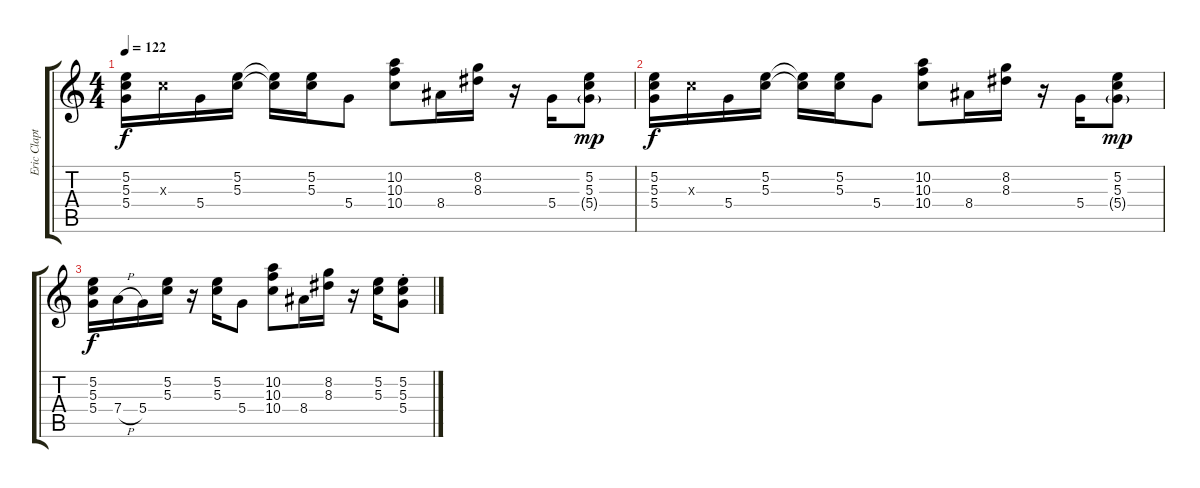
\track ("Eric Clapton - Guitar 2" "Eric Clapt") {instrument electricguitarclean}
\staff {score tabs}
\tuning (E4 B3 G3 D3 A2 E2) {hide}
\ts (4 4)
\tempo 122
\clef g2
\ks c
(5.2 5.3 5.4).16{dy f} 5.3{x}.16 5.4.16 (5.2 5.3).16 (5.2{t} 5.3{t}).16 (5.2 5.3).16 5.4.8 (10.2 10.3 10.4).8 8.4.16 (8.2 8.3).16 r.16 5.4.16 (5.2 5.3 5.4{g}).8{dy mp} |
(5.2 5.3 5.4).16{dy f} 5.3{x}.16 5.4.16 (5.2 5.3).16 (5.2{t} 5.3{t}).16 (5.2 5.3).16 5.4.8 (10.2 10.3 10.4).8 8.4.16 (8.2 8.3).16 r.16 5.4.16 (5.2 5.3 5.4{g}).8{dy mp} |
(5.2 5.3 5.4).16{dy f} 7.4{h}.16 5.4.16 (5.2 5.3).16 r.16 (5.2 5.3).16 5.4.8 (10.2 10.3 10.4).8 8.4.16 (8.2 8.3).16 r.16 (5.2 5.3).16 (5.2{st} 5.3{st} 5.4{st}).8
